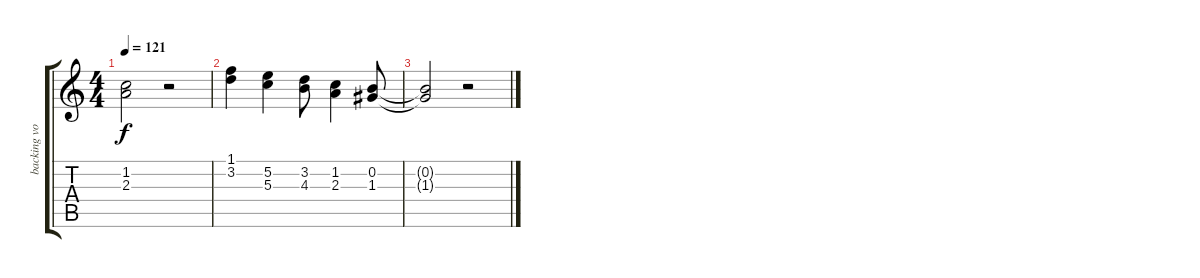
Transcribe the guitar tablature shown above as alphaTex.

\track ("backing vocals" "backing vo") {instrument acousticguitarnylon}
\staff {score tabs}
\tuning (E4 B3 G3 D3 A2 E2) {hide}
\ts (4 4)
\tempo 121
\clef g2
\ks c
(1.2{t} 2.3{t}).2{dy f} r.2 |
(1.1 3.2).4 (5.2 5.3).4 (3.2 4.3).8 (1.2 2.3).4 (0.2 1.3).8 |
(0.2{t} 1.3{t}).2 r.2
